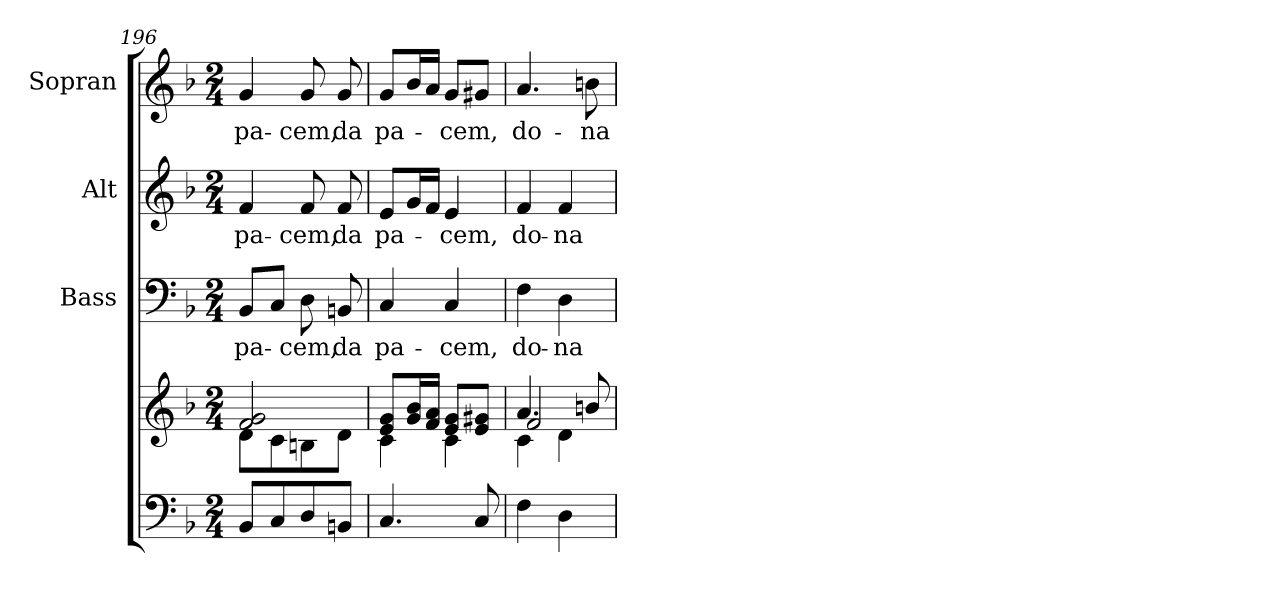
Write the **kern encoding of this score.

**kern	**kern	**kern	**text	**kern	**text	**kern	**text
*part4	*part4	*part3	*part3	*part2	*part2	*part1	*part1
*staff5	*staff4	*staff3	*staff3	*staff2	*staff2	*staff1	*staff1
*	*	*I"Bass	*	*I"Alt	*	*I"Sopran	*
*	*	*I'B.	*	*I'A.	*	*I'S.	*
*clefF4	*clefG2	*clefF4	*	*clefG2	*	*clefG2	*
*k[b-]	*k[b-]	*k[b-]	*	*k[b-]	*	*k[b-]	*
*F:	*F:	*F:	*	*F:	*	*F:	*
*M2/4	*M2/4	*M2/4	*	*M2/4	*	*M2/4	*
=196	=196	=196	=196	=196	=196	=196	=196
*	*^	*	*	*	*	*	*
!	!	!	!	!LO:LY:b	!	!LO:LY:b	!	!LO:LY:b
8BB-/L	2f/ 2g/	8d\L	8BB-/L	pa-	4f/	pa-	4g/	pa-
8C/	.	8c\	8C/J	.	.	.	.	.
!	!	!	!	!LO:LY:b	!	!LO:LY:b	!	!LO:LY:b
8D/	.	8Bn\	8D\	-cem,	8f/	-cem,	8g/	-cem,
!	!	!	!	!LO:LY:b	!	!LO:LY:b	!	!LO:LY:b
8BBn/J	.	8d\J	8BBn/	da	8f/	da	8g/	da
=197	=197	=197	=197	=197	=197	=197	=197	=197
!	!	!	!	!LO:LY:b	!	!LO:LY:b	!	!LO:LY:b
4.C/	8e/ 8g/L	4c\	4C/	pa-	8e/L	pa-	8g/L	pa-
.	16g/ 16b-/L	.	.	.	16g/L	.	16b-/L	.
.	16f/ 16a/JJ	.	.	.	16f/JJ	.	16a/JJ	.
!	!	!	!	!LO:LY:b	!	!LO:LY:b	!	!LO:LY:b
.	8e/ 8g/L	4c\	4C/	-cem,	4e/	-cem,	8g/L	-cem,
8C/	8e/ 8g#X/J	.	.	.	.	.	8g#X/J	.
=198	=198	=198	=198	=198	=198	=198	=198	=198
*	*	*^	*	*	*	*	*	*
!	!	!	!	!	!LO:LY:b	!	!LO:LY:b	!	!LO:LY:b
4F\	4.a/	4c\	2f/	4F\	do-	4f/	do-	4.a/	do-
!	!	!	!	!	!LO:LY:b	!	!LO:LY:b	!	!
4D\	.	4d\	.	4D\	-na	4f/	-na	.	.
!	!	!	!	!	!	!	!	!	!LO:LY:b
.	8bn/	.	.	.	.	.	.	8bn\	-na
*	*v	*v	*v	*	*	*	*	*	*
=	=	=	=	=	=	=	=
*-	*-	*-	*-	*-	*-	*-	*-
